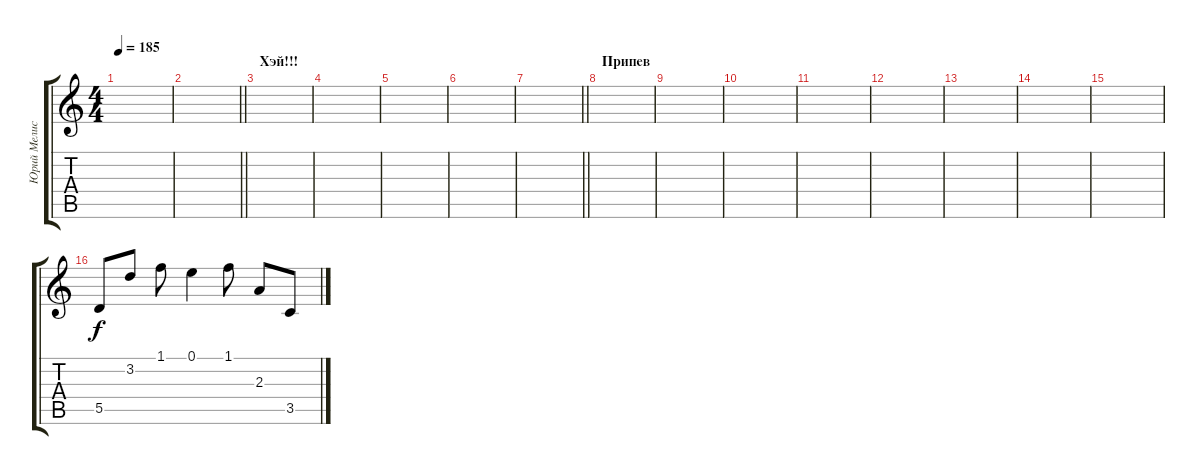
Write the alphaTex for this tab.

\track ("Юрий Мелисов" "Юрий Мелис") {instrument electricguitarclean}
\staff {score tabs}
\tuning (E4 B3 G3 D3 A2 E2) {hide}
\ts (4 4)
\tempo 185
\clef g2
\ks c
|
\barLineRight lightlight
|
\section ("" "Хэй!!!")
|
|
|
|
\barLineRight lightlight
|
\section ("" "Припев")
|
|
|
|
|
|
|
|
5.5.8 3.2.8 1.1.8 0.1.4 1.1.8 2.3.8 3.5.8
